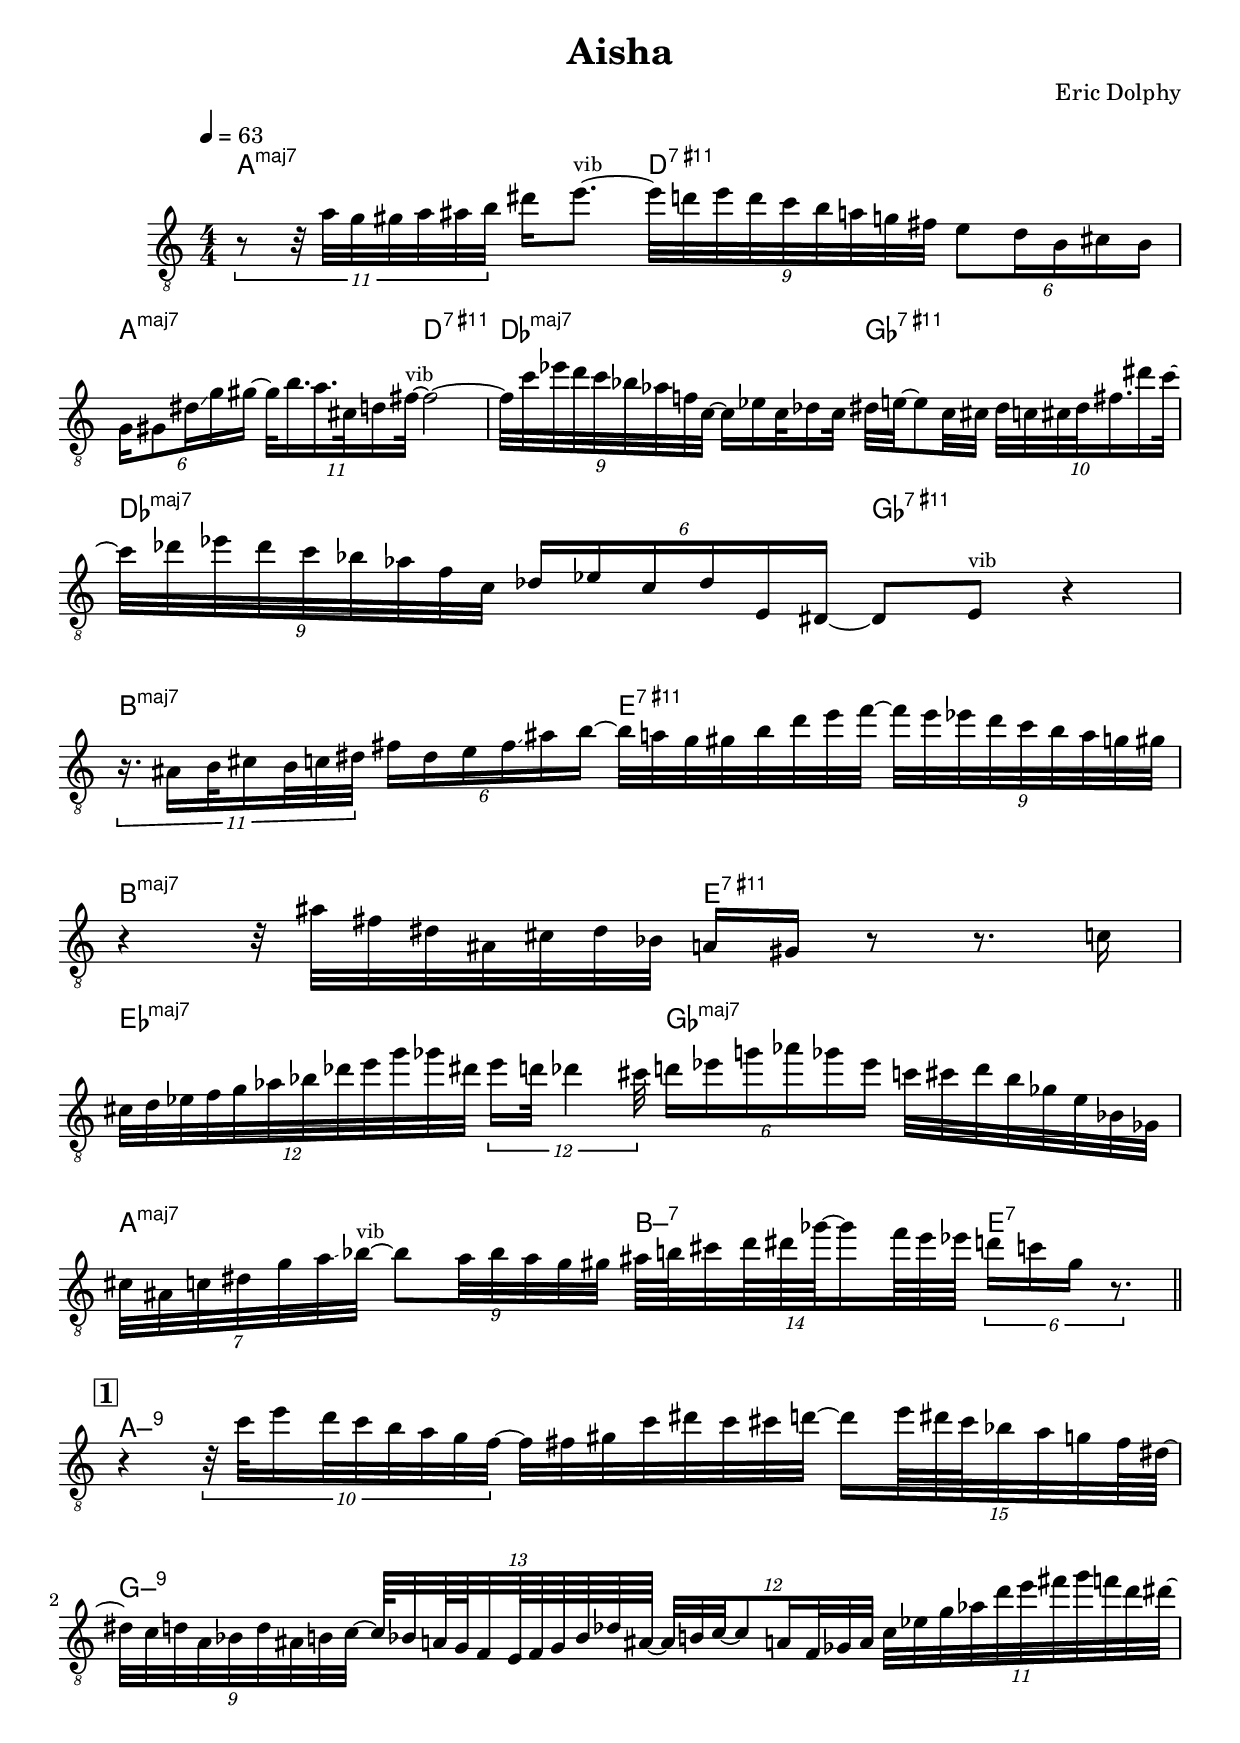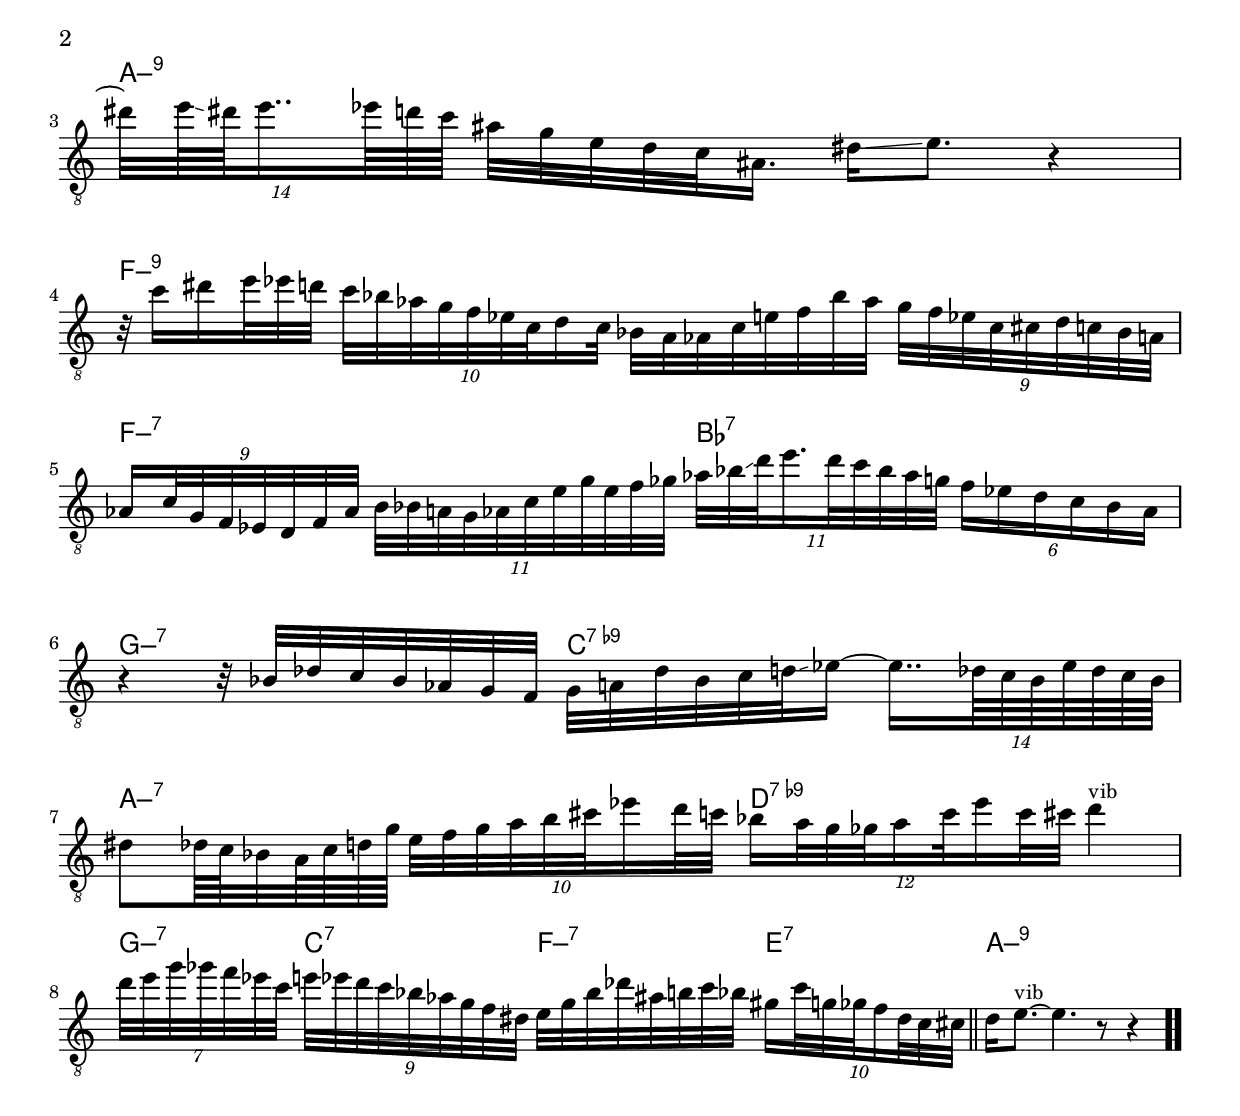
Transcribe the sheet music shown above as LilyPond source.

\version "2.13.2"

#(ly:set-option 'point-and-click #f)

\header {
  title = "Aisha"
  composer = "Eric Dolphy"
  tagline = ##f
}
global =
{
    \override Staff.TimeSignature #'style = #'()
    \time 4/4
    \clef "treble_8"
    \key a \minor
    \override Rest #'direction = #'0
    \override MultiMeasureRest #'staff-position = #0
}
\score
{
<<
    \transpose c' c'

    \new ChordNames { \chords {
      \set majorSevenSymbol = \markup { "maj7" }
      \set minorChordModifier = \markup { \char ##x2013 }
      
      | a2:maj d2:11+.9 | a2:maj d2:11+.9 | des2:maj ges2:11+.9 | des2:maj ges2:11+.9 | b2:maj e2:11+.9 | b2:maj e2:11+.9 | es2:maj ges2:maj | a2:maj b4:min7 e4:7 
      | a1:min9 | g1:min9 | a1:min9 | f1:min9 | f2:min7 bes2:7 | g2:min7 c2:9- | a2:min7 d2:9- | g4:min7 c4:7 f4:min7 e4:7 
      | a1:min9|
      }
      }

    \new Staff
    <<
    \transpose c' c'

    {
      \global
  		%\override Score.MetronomeMark #'transparent = ##t
  		%\override Score.MetronomeMark #'stencil = ##f
  		
  		\override HorizontalBracket #'direction = #UP
  		\override HorizontalBracket #'bracket-flare = #'(0 . 0)
  		
  		\override TextSpanner #'dash-fraction = #1.0
  		\override TextSpanner #'bound-details #'left #'text = \markup{ \concat{\draw-line #'(0 . -1.0) \draw-line #'(1.0 . 0) }}
  		\override TextSpanner #'bound-details #'right #'text = \markup{ \concat{ \draw-line #'(1.0 . 0) \draw-line #'(0 . -1.0) }}
          \set Score.markFormatter = #format-mark-box-numbers


      \tempo 4 = 63
      \set Score.currentBarNumber = #-7
     
      \bar "||" \tuplet 11/8 {r8 r32 a'32 g'32 gis'32 a'32 ais'32 b'32} dis''16 e''8.~^\markup{\left-align \small vib} \tuplet 9/8 {e''32 d''32 e''32 d''32 c''32 b'32 a'32 g'32 fis'32} \tuplet 6/4 {e'8 d'16 b16 cis'16 b16} 
      | \tuplet 6/4 {g16\glissando  gis8 dis'16\glissando  g'16 gis'16~} \tuplet 11/8 {gis'32 b'16. a'16. cis'32 d'16 fis'32~^\markup{\left-align \small vib}} fis'2~ 
      | \tuplet 9/8 {fis'32 c''32 es''32 d''32 c''32 bes'32 aes'32 f'32 c'32~} c'16\glissando  es'16 c'32 des'16 c'32 dis'32 e'32~ e'8 c'32 cis'32 \tuplet 10/8 {dis'32 c'32 cis'32 dis'32 fis'16.\glissando  dis''16 c''32~} 
      | \tuplet 9/8 {c''32 des''32 es''32 des''32 c''32 bes'32 aes'32 f'32 c'32} \tuplet 6/4 {des'16 es'16 c'16 des'16 e16 dis16~} dis8 e8^\markup{\left-align \small vib} r4 
      | \tuplet 11/8 {r16. ais16 b32 cis'16 b32 c'32 dis'32} \tuplet 6/4 {fis'16 dis'16 e'16 fis'16\glissando  ais'16 b'16~} b'32 a'32 g'32 gis'32 b'32 d''32 e''32 f''32~ \tuplet 9/8 {f''32 e''32 es''32 d''32 c''32 b'32 a'32 g'32 gis'32} 
      | r4 r32 ais'32 fis'32 dis'32 ais32 cis'32 dis'32 bes32 a16 gis16 r8 r8. c'16 
      | \tuplet 12/8 {cis'32 d'32 es'32 f'32 g'32 aes'32 bes'32 des''32 e''32 g''32 ges''32 dis''32} \tuplet 12/8 {e''16 d''32 des''4 cis''32} \tuplet 6/4 {d''16 es''16 g''16 aes''16 ges''16 es''16} c''32 cis''32 d''32 bes'32 ges'32 es'32 bes32 ges32 
      | \tuplet 7/8 {cis'32 ais32 c'32 dis'32 g'32 a'32\glissando  bes'32~^\markup{\left-align \small vib}} \tuplet 9/8 {bes'8 a'32 bes'32 a'32 g'32 gis'32} \tuplet 14/16 {ais'64 b'64 cis''32 d''64\glissando  dis''64 ges''64~ ges''16 f''64 e''64 es''64} \tuplet 6/4 {d''16 c''16 gis'16 r8.} 
      \bar "||" \mark \default r4 \tuplet 10/8 {r32 c''32 e''16 d''32 c''32 b'32 a'32 g'32 f'32~} f'32 fis'32 gis'32 c''32 dis''32 c''32 cis''32 d''32~ \tuplet 15/16 {d''16 e''64 dis''64 cis''64 bes'32 a'32 g'32 fis'64 dis'64~} 
      | \tuplet 9/8 {dis'32 c'32 d'32 a32 bes32 d'32 ais32 b32 c'32~} \tuplet 13/16 {c'64 bes32 a64 g64 f32 e64 f64 g64 bes64 des'64 ais64~} \tuplet 12/8 {ais32 b32 c'32~ c'8 a16 f32 ges32 a32} \tuplet 11/8 {c'32 es'32 g'32 aes'32 d''32 e''32 fis''32 g''32 f''32 d''32 dis''32~} 
      | \tuplet 14/16 {dis''32 e''64\glissando  dis''64 e''16.. es''64 d''64 c''64} ais'32 g'32 e'32 d'32 c'32 ais16. dis'16\glissando  e'8. r4 
      | r32 c''16 dis''16 e''32 es''32 d''32 \tuplet 10/8 {c''32 bes'32 aes'32 g'32 f'32 es'32 c'32 d'16 c'32} bes32 a32 aes32 c'32 e'32 f'32 bes'32 aes'32 \tuplet 9/8 {g'32 f'32 es'32 c'32 cis'32 d'32 c'32 bes32 a32} 
      | \tuplet 9/8 {aes16 c'32 g32 f32 es32 d32 f32 aes32} \tuplet 11/8 {b32 bes32 a32 g32 aes32 c'32 e'32 g'32 e'32 f'32 ges'32} \tuplet 11/8 {aes'32 bes'32\glissando  d''32 e''16. d''32 c''32 bes'32 aes'32 g'32} \tuplet 6/4 {f'16 es'16 d'16 c'16 bes16 aes16} 
      | r4 r32 bes32 des'32 c'32 bes32 aes32 g32 f32 g32 a32 des'32 bes32 c'32 d'32\glissando  es'16~ \tuplet 14/16 {es'16.. des'64 c'64 bes64 es'64 des'64 c'64 bes64} 
      | dis'8 des'64 c'64 bes32 a64 c'64 d'64 g'64 \tuplet 10/8 {e'32 f'32 g'32 a'32 b'32 cis''32 es''16 d''32 c''32} \tuplet 12/8 {bes'16 a'32 g'32 ges'32 a'16 c''32 es''16 c''32 cis''32} d''4^\markup{\left-align \small vib} 
      | \tuplet 7/8 {d''32 e''32 g''32 ges''32 f''32 es''32 c''32} \tuplet 9/8 {e''32 es''32 d''32 c''32 bes'32 aes'32 g'32 f'32 dis'32} e'32 g'32 bes'32 des''32 ais'32 b'32 c''32 bes'32 \tuplet 10/8 {gis'16 c''32 g'32 ges'32 f'16 dis'32 c'32 cis'32} 
      \bar "||" d'16 e'8.~^\markup{\left-align \small vib} e'4. r8 r4\bar  ".."
    }
    >>
>>    
}
